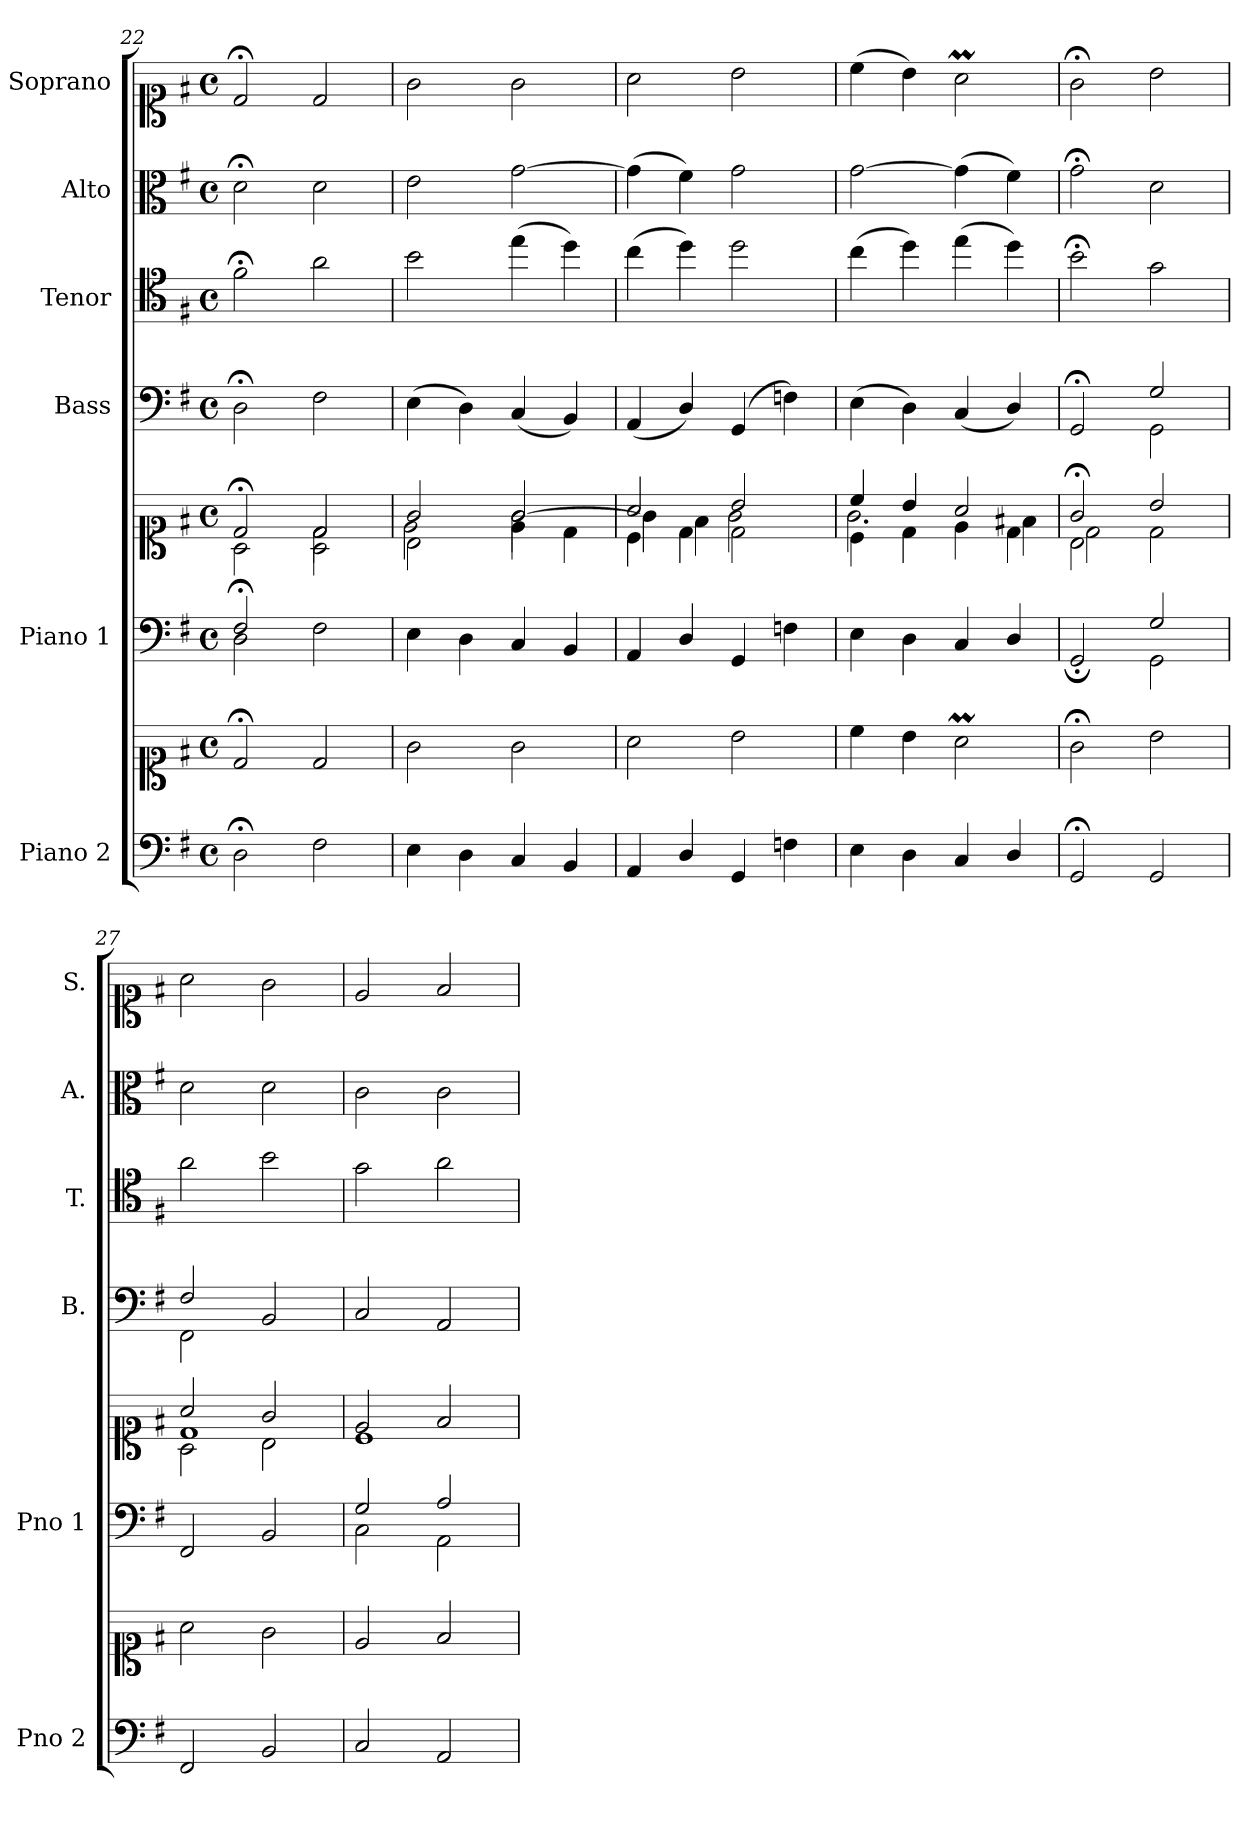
**kern	**kern	**kern	**kern	**kern	**kern	**kern	**kern
*part6	*part6	*part5	*part5	*part4	*part3	*part2	*part1
*staff8	*staff7	*staff6	*staff5	*staff4	*staff3	*staff2	*staff1
*I"Piano 2	*	*I"Piano 1	*	*I"Bass	*I"Tenor	*I"Alto	*I"Soprano
*I'Pno 2	*	*I'Pno 1	*	*I'B.	*I'T.	*I'A.	*I'S.
*clefF4	*clefC1	*clefF4	*clefC1	*clefF4	*clefC4	*clefC3	*clefC1
*	*	*	*	*	*ITrd7c12	*	*
*k[f#]	*k[f#]	*k[f#]	*k[f#]	*k[f#]	*k[f#]	*k[f#]	*k[f#]
*G:	*G:	*G:	*G:	*G:	*G:	*G:	*G:
*M4/4	*M4/4	*M4/4	*M4/4	*M4/4	*M4/4	*M4/4	*M4/4
*met(c)	*met(c)	*met(c)	*met(c)	*met(c)	*met(c)	*met(c)	*met(c)
=22	=22	=22	=22	=22	=22	=22	=22
*	*	*^	*^	*	*	*	*
*	*	*	*	*	*^	*	*	*	*
2D;\	2d;</	2F#;/	2D\	2d;</	2ryy	2A\	2D;<\	2F#;<\	2d;<\	2d;</
2F#\	2d/	2ryy	2F#\	2d/	2A\	2d\	2F#\	2A\	2d\	2d/
*	*	*v	*v	*	*	*	*	*	*	*
=23	=23	=23	=23	=23	=23	=23	=23	=23	=23
4E\	2g\	4E\	2g/	2B\	2e\	(4E\	2B\	2e\	2g\
4D\	.	4D\	.	.	.	4D\)	.	.	.
4C/	2g\	4C/	2g/	4e\	[<2g\	(4C/	(4e\	[>2g\	2g\
4BB/	.	4BB/	.	4d\	.	4BB/)	4d\)	.	.
!!LO:PB:g=z
=24	=24	=24	=24	=24	=24	=24	=24	=24	=24
4AA/	2a\	4AA/	2a/	4c\	4g\]	(4AA/	(4c\	(4g\]	2a\
4D/	.	4D/	.	4d\	4f#\	4D/)	4d\)	4f#\)	.
4GG/	2b\	4GG/	2b/	2d\	2g\	(4GG/	2d\	2g\	2b\
4Fn\	.	4Fn\	.	.	.	4Fn\)	.	.	.
=25	=25	=25	=25	=25	=25	=25	=25	=25	=25
4E\	4cc\	4E\	4cc/	4c\	2.g\	(4E\	(4c\	[>2g\	(4cc\
4D\	4b\	4D\	4b/	4d\	.	4D\)	4d\)	.	4b\)
4C/	2aM\	4C/	2a/	4e\	.	(4C/	(4e\	(4g\]	2aM\
4D/	.	4D/	.	4d\	4f#X\	4D/)	4d\)	4f#\)	.
=26	=26	=26	=26	=26	=26	=26	=26	=26	=26
*	*	*^	*	*	*	*^	*	*	*
2GG;/	2g;<\	2ryy	2GG;/	2g;</	2B\	2d\	2GG;</	2ryy	2B;<\	2g;<\	2g;<\
2GG/	2b\	2G/	2GG\	2b/	2ryy	2d\	2G/	2GG\	2G\	2d\	2b\
*	*	*v	*v	*	*	*	*	*	*	*	*
=27	=27	=27	=27	=27	=27	=27	=27	=27	=27	=27
2FF#/	2a\	2FF#/	2a/	2A\	1d\	2F#/	2FF#\	2A\	2d\	2a\
2BB/	2g\	2BB/	2g/	2B\	.	2BB/	2ryy	2B\	2d\	2g\
*	*	*	*	*v	*v	*	*	*	*	*
*	*	*	*	*	*v	*v	*	*	*
=28	=28	=28	=28	=28	=28	=28	=28	=28
*	*	*^	*	*	*	*	*	*
2C/	2e/	2G/	2C\	2e/	1c\	2C/	2G\	2c\	2e/
2AA/	2f#/	2A/	2AA\	2f#/	.	2AA/	2A\	2c\	2f#/
*	*	*v	*v	*	*	*	*	*	*
*	*	*	*v	*v	*	*	*	*
=	=	=	=	=	=	=	=
*-	*-	*-	*-	*-	*-	*-	*-
